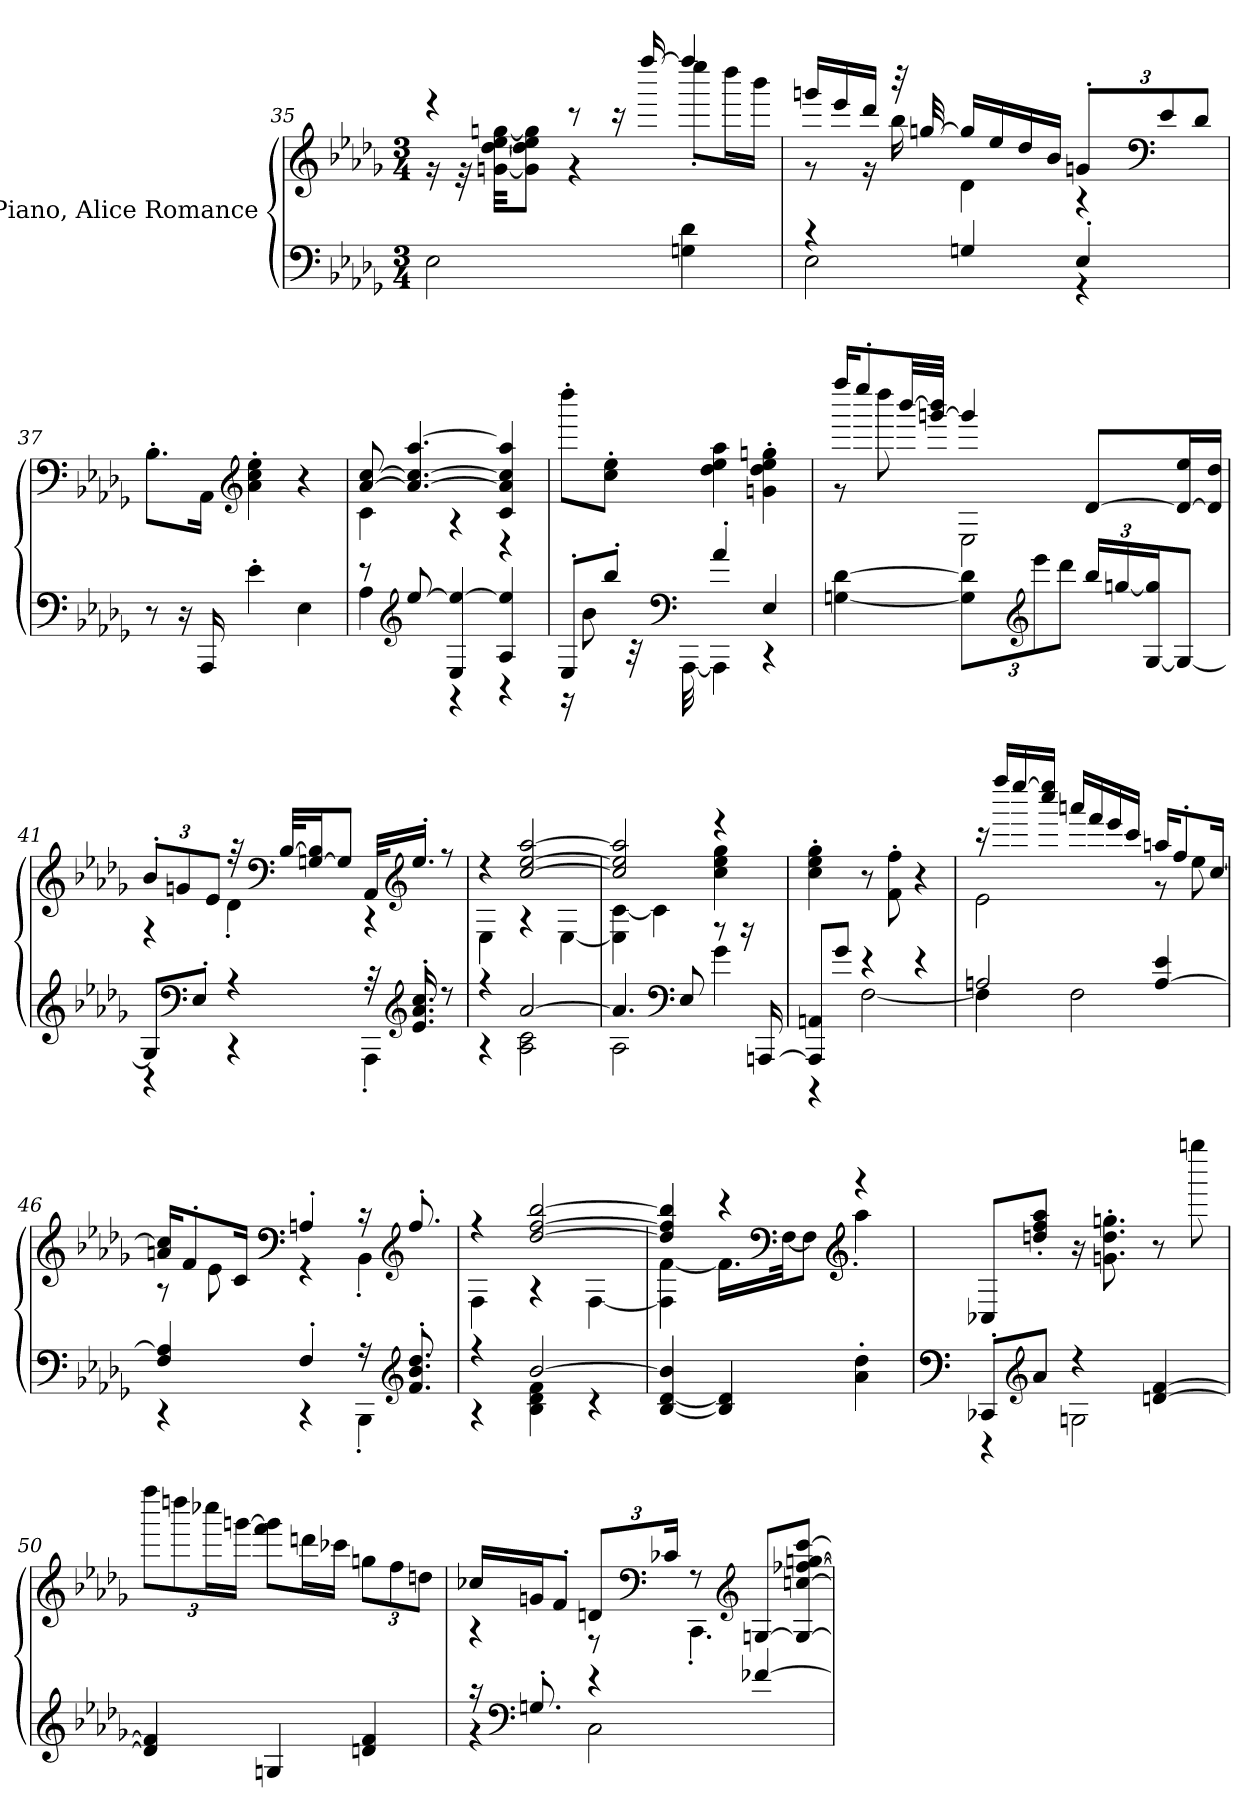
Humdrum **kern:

**kern	**kern
*part1	*part1
*staff2	*staff1
*I"Piano, Alice Romance	*
!!LO:LB:g=z
*clefF4	*clefG2
*k[b-e-a-d-g-]	*k[b-e-a-d-g-]
*M3/4	*M3/4
=35	=35
*	*^
2E-\	4r	16r
.	.	32r
.	.	[32gn\ [32dd-\ [32ee-\ [32ggn\KKL
.	.	8g\] 8dd-\] 8ee-\] 8gg\]J
.	8r	4r
.	16r	.
.	[16ffff/	.
4Gn\ 4d-\	4ffff/]	8eeee-'\L
.	.	16dddd-\L
.	.	16bbb-\JJ
=36	=36	=36
*^	*	*
4r	2E-\	16gggn/LL	8r
.	.	16eee-/	.
.	.	16ddd-/JJ	16r
.	.	32r	16bb-\
.	.	[32ggn/	.
4Gn/	.	16gg/LL]	4d-\
.	.	16ee-/	.
.	.	16dd-/	.
.	.	16b-/JJ	.
*	*	*Xbrackettup	*
4E-'/	4r	12gn'/L	4r
*	*	*clefF4	*
.	.	12e-/	.
.	.	12d-/J	.
*v	*v	*	*
*	*v	*v
=37	=37
8r	8.B-'\L
16r	.
16AAA-/	16AA-\Jk
*	*clefG2
4e-'\	4a-\' 4cc\' 4ee-\'
4E-\	4r
!!LO:LB:g=z
=38	=38
*^	*^
8r	4A-\	[8a-/ [8cc/	4c\
*clefG2	*	*	*
[8ee-/	.	4.a-/_ 4.cc/_ [4.aa-/	.
4E-/ 4ee-/_	4r	.	4r
4A-/ 4ee-/]	4r	4c/ 4a-/] 4cc/] 4aa-/]	4r
*	*	*v	*v
=39	=39	=39
8E-'/L	16r	8dddd-'\L
.	8b-\	.
8bb-'/J	.	8cc\' 8ee-\'J
.	32r	.
*clefF4	*	*
.	[32AAA-\	.
4a-'/	4AAA-\]	4dd-\ 4ee-\ 4aa-\
4E-/	4r	4gn\' 4dd-\' 4ee-\' 4ggn\'
*v	*v	*
=40	=40
*	*^
[4Gn\ [4d-\	16ffff/KL	8r
.	8eeee-'/	.
.	.	8dddd-\
.	[32bbb-/LL	.
.	[32gggn/ 32bbb-/]JJJ	.
*Xbrackettup	*	*
12G\] 12d-\]L	4ggg/]	2E-\
*clefG2	*	*
12eee-\	.	.
12ddd-\J	.	.
24bb-/LL	[8d-/L	.
[24ggn/	.	.
[24G/ 24gg/]J	.	.
8G/J_	16d-/_ 16ee-/L	.
.	16d-/] 16dd-/JJ	.
!!LO:PB:g=z	!!
=41	=41	=41
*^	*	*
8G/L]	4r	12b-'/L	4r
.	.	12gn/	.
*clefF4	*	*	*
8E-'/J	.	.	.
.	.	12e-/J	.
4r	4r	32r	4d-'\
*	*	*clefF4	*
.	.	[32B-/KLL	.
.	.	[16Gn/ 16B-/]J	.
.	.	8G/J]	.
32r	4AAA-'\	32AA-/KLL	4r
*clefG2	*	*clefG2	*
16.e-/' 16.a-/' 16.cc/'	.	16.ee-'/JJ	.
8r	.	8r	.
=42	=42	=42	=42
4r	4r	4r	4E-\
[2a-/	2A-\ 2c\	[2cc/ [2ee-/ [2aa-/	4r
.	.	.	[4E-\
=43	=43	=43	=43
4.a-/]	2A-\	2cc/] 2ee-/] 2aa-/]	4E-\] [4c\
.	.	.	4c\]
*clefF4	*	*	*
8E-/	.	.	.
8r	4g-\	4r	4cc\ 4ee-\ 4gg-\
16r	.	.	.
[16AAAn/	.	.	.
*	*	*v	*v
=44	=44	=44
8AAA/] 8AAn/L	4r	4cc\' 4ee-\' 4gg-\'
8g-/J	.	.
4r	[2F\	8r
.	.	8f\' 8ff\'
4r	.	4r
!!LO:LB:g=z
=45	=45	=45
*	*	*^
2An/	4F\]	16r	2e-\
.	.	16ffff/LL	.
.	.	[16eeee-/	.
.	.	16cccc/ 16eeee-/]JJ	.
.	2F\	16aaan/LL	.
.	.	16fff/	.
.	.	16eee-/	.
.	.	16ccc/JJ	.
[4A/ 4e-/	.	16aan/KL	8r
.	.	8ff'/	.
.	.	.	8ee-\
.	.	[16cc/Jk	.
=46	=46	=46	=46
4F/ 4A/]	4r	16an/ 16cc/]KL	8r
.	.	8f'/	.
.	.	.	8e-\
.	.	16c/Jk	.
*	*	*clefF4	*
4F'/	4r	4An'/	4r
16r	4BBB-'\	16r	4BB-'\
*clefG2	*	*clefG2	*
8.f/' 8.b-/' 8.dd-/'	.	8.ff'/	.
=47	=47	=47	=47
4r	4r	4r	4F\
[2b-/	4B-\ 4d-\ 4f\	[2dd-/ [2ff/ [2bb-/	4r
.	4r	.	[4F\
*v	*v	*	*
!!LO:LB:g=z	!!
=48	=48	=48
[4B-/ [4d-/ 4b-/]	4dd-/] 4ff/] 4bb-/]	4F\] [4f\
4B-/] 4d-/]	4r	16.f\LL]
*	*clefF4	*
.	.	[32F\JK
.	.	8F\J]
*	*clefG2	*
4a-\' 4dd-\'	4r	4aa-'\
*	*v	*v
=49	=49
*clefF4	*
*^	*
8CC-X'/L	4r	8C-X/L
*clefG2	*	*
8a-/J	.	8ddn/' 8ff/' 8aa-/'J
4r	2Gn\	16r
.	.	8.gn\' 8.dd\' 8.ggn\'
[4dn/ [4f/	.	8r
.	.	8ggggn\
*v	*v	*
=50	=50
4d/] 4f/]	12ffff\L
.	12ddddn\
.	24cccc-X\L
.	[24gggn\JJ
4Gn/	8fff\ 8ggg\]L
.	16dddn\L
.	16ccc-X\JJ
4dn/ 4f/	12ggn\L
.	12ff\
.	12ddn\J
!!LO:LB:g=z
=51	=51
*^	*^
16r	4r	16cc-X/LL	4r
*clefF4	*	*	*
8.Gn'/	.	16gn/J	.
.	.	8f'/J	.
4r	2C\	12dn/L	8r
*	*	*clefF4	*
.	.	24c-X/Jk	.
.	.	8r	4.CC'\
*	*	*clefG2	*
[4f-X/	.	[8Gn/L	.
.	.	8G/_ [8ccn/ [8ff-X/ [8ggn/ [8ccc/J	.
*v	*v	*	*
*	*v	*v
=	=
*-	*-
